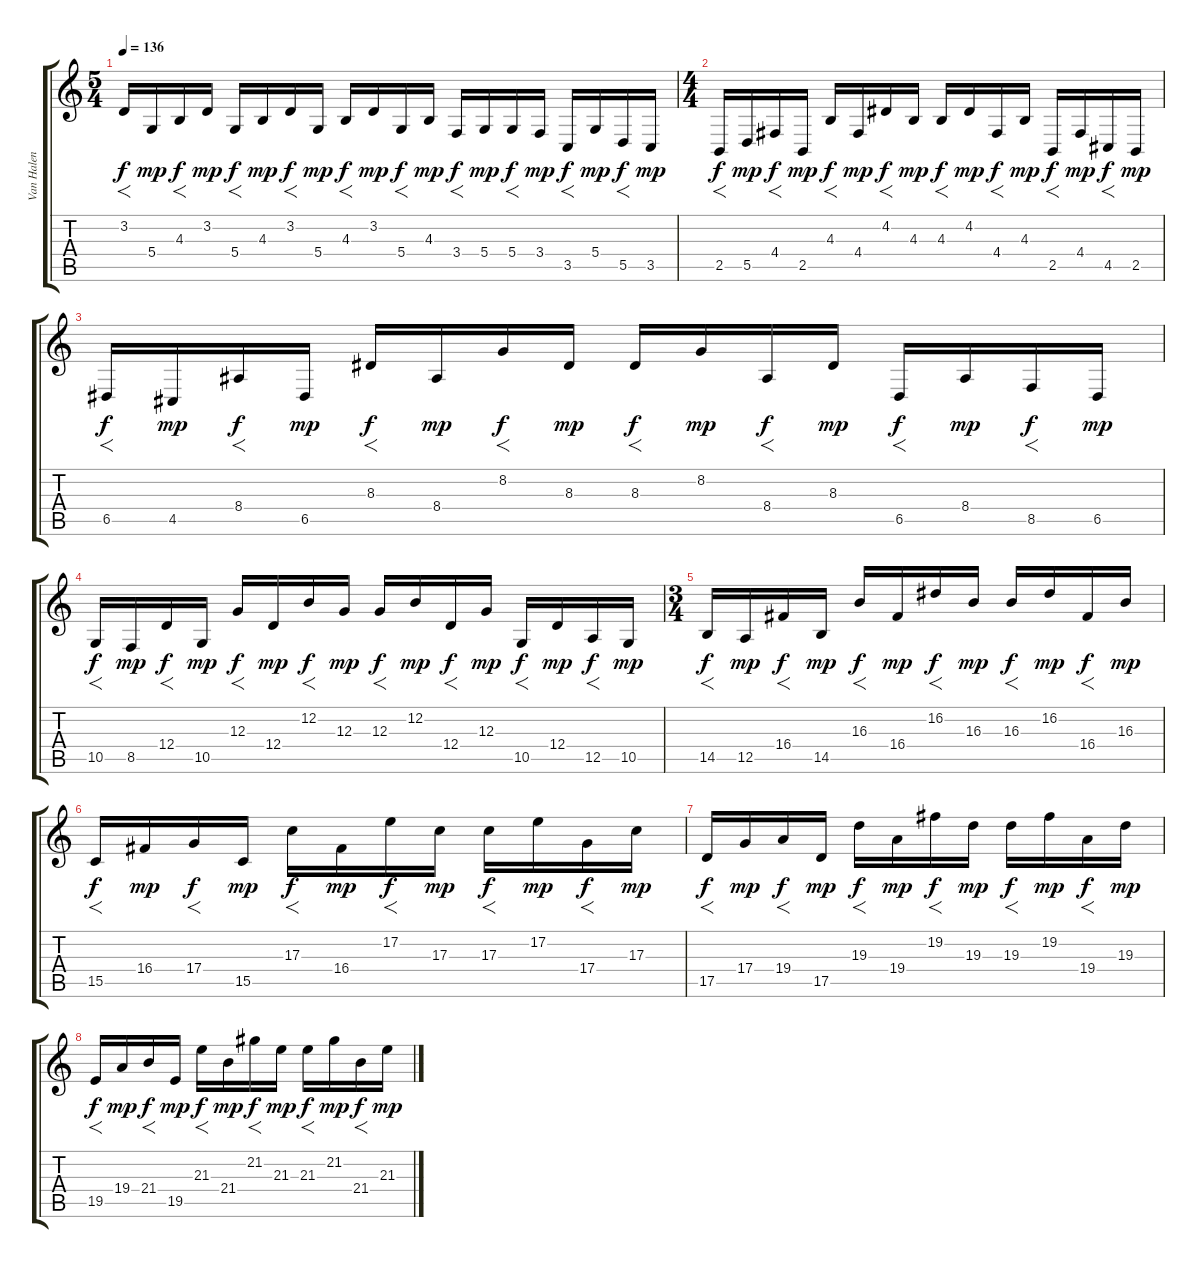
\track ("Van Halen (Cathedral)" "Van Halen ") {instrument lead8bassandlead}
\staff {score tabs}
\tuning (E4 B3 G3 D3 A2 E2) {hide}
\ts (5 4)
\tempo 136
\clef g2
\ks c
3.2.16{f dy f} 5.4.16{dy mp} 4.3.16{f dy f} 3.2.16{dy mp} 5.4.16{f dy f} 4.3.16{dy mp} 3.2.16{f dy f} 5.4.16{dy mp} 4.3.16{f dy f} 3.2.16{dy mp} 5.4.16{f dy f} 4.3.16{dy mp} 3.4.16{f dy f} 5.4.16{dy mp} 5.4.16{f dy f} 3.4.16{dy mp} 3.5.16{f dy f} 5.4.16{dy mp} 5.5.16{f dy f} 3.5.16{dy mp} |
\ts (4 4)
2.5.16{f dy f} 5.5.16{dy mp} 4.4.16{f dy f} 2.5.16{dy mp} 4.3.16{f dy f} 4.4.16{dy mp} 4.2.16{f dy f} 4.3.16{dy mp} 4.3.16{f dy f} 4.2.16{dy mp} 4.4.16{f dy f} 4.3.16{dy mp} 2.5.16{f dy f} 4.4.16{dy mp} 4.5.16{f dy f} 2.5.16{dy mp} |
6.5.16{f dy f} 4.5.16{dy mp} 8.4.16{f dy f} 6.5.16{dy mp} 8.3.16{f dy f} 8.4.16{dy mp} 8.2.16{f dy f} 8.3.16{dy mp} 8.3.16{f dy f} 8.2.16{dy mp} 8.4.16{f dy f} 8.3.16{dy mp} 6.5.16{f dy f} 8.4.16{dy mp} 8.5.16{f dy f} 6.5.16{dy mp} |
10.5.16{f dy f} 8.5.16{dy mp} 12.4.16{f dy f} 10.5.16{dy mp} 12.3.16{f dy f} 12.4.16{dy mp} 12.2.16{f dy f} 12.3.16{dy mp} 12.3.16{f dy f} 12.2.16{dy mp} 12.4.16{f dy f} 12.3.16{dy mp} 10.5.16{f dy f} 12.4.16{dy mp} 12.5.16{f dy f} 10.5.16{dy mp} |
\ts (3 4)
14.5.16{f dy f} 12.5.16{dy mp} 16.4.16{f dy f} 14.5.16{dy mp} 16.3.16{f dy f} 16.4.16{dy mp} 16.2.16{f dy f} 16.3.16{dy mp} 16.3.16{f dy f} 16.2.16{dy mp} 16.4.16{f dy f} 16.3.16{dy mp} |
15.5.16{f dy f} 16.4.16{dy mp} 17.4.16{f dy f} 15.5.16{dy mp} 17.3.16{f dy f} 16.4.16{dy mp} 17.2.16{f dy f} 17.3.16{dy mp} 17.3.16{f dy f} 17.2.16{dy mp} 17.4.16{f dy f} 17.3.16{dy mp} |
17.5.16{f dy f} 17.4.16{dy mp} 19.4.16{f dy f} 17.5.16{dy mp} 19.3.16{f dy f} 19.4.16{dy mp} 19.2.16{f dy f} 19.3.16{dy mp} 19.3.16{f dy f} 19.2.16{dy mp} 19.4.16{f dy f} 19.3.16{dy mp} |
19.5.16{f dy f} 19.4.16{dy mp} 21.4.16{f dy f} 19.5.16{dy mp} 21.3.16{f dy f} 21.4.16{dy mp} 21.2.16{f dy f} 21.3.16{dy mp} 21.3.16{f dy f} 21.2.16{dy mp} 21.4.16{f dy f} 21.3.16{dy mp}
